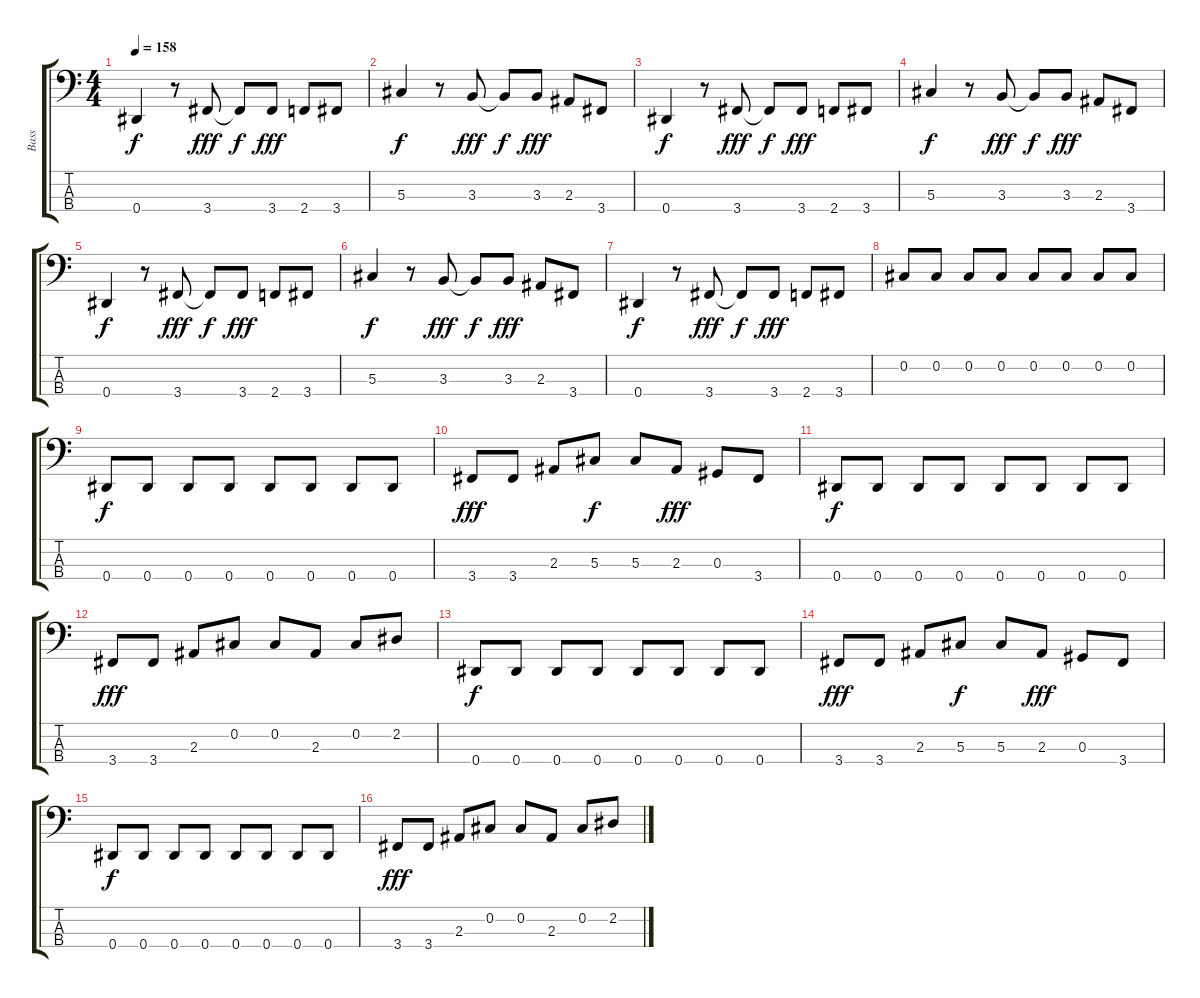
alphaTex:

\track ("Bass" "Bass") {instrument electricbassfinger}
\staff {score tabs}
\tuning (Gb2 Db2 Ab1 Eb1) {hide}
\ts (4 4)
\tempo 158
\clef f4
\ks c
0.4.4{dy f} r.8 3.4.8{dy fff} 3.4{t}.8{dy f} 3.4.8{dy fff} 2.4.8 3.4.8 |
5.3.4{dy f} r.8 3.3.8{dy fff} 3.3{t}.8{dy f} 3.3.8{dy fff} 2.3.8 3.4.8 |
0.4.4{dy f} r.8 3.4.8{dy fff} 3.4{t}.8{dy f} 3.4.8{dy fff} 2.4.8 3.4.8 |
5.3.4{dy f} r.8 3.3.8{dy fff} 3.3{t}.8{dy f} 3.3.8{dy fff} 2.3.8 3.4.8 |
0.4.4{dy f} r.8 3.4.8{dy fff} 3.4{t}.8{dy f} 3.4.8{dy fff} 2.4.8 3.4.8 |
5.3.4{dy f} r.8 3.3.8{dy fff} 3.3{t}.8{dy f} 3.3.8{dy fff} 2.3.8 3.4.8 |
0.4.4{dy f} r.8 3.4.8{dy fff} 3.4{t}.8{dy f} 3.4.8{dy fff} 2.4.8 3.4.8 |
0.2.8 0.2.8 0.2.8 0.2.8 0.2.8 0.2.8 0.2.8 0.2.8 |
0.4.8{dy f} 0.4.8 0.4.8 0.4.8 0.4.8 0.4.8 0.4.8 0.4.8 |
3.4.8{dy fff} 3.4.8 2.3.8 5.3.8{dy f} 5.3.8 2.3.8{dy fff} 0.3.8 3.4.8 |
0.4.8{dy f} 0.4.8 0.4.8 0.4.8 0.4.8 0.4.8 0.4.8 0.4.8 |
3.4.8{dy fff} 3.4.8 2.3.8 0.2.8 0.2.8 2.3.8 0.2.8 2.2.8 |
0.4.8{dy f} 0.4.8 0.4.8 0.4.8 0.4.8 0.4.8 0.4.8 0.4.8 |
3.4.8{dy fff} 3.4.8 2.3.8 5.3.8{dy f} 5.3.8 2.3.8{dy fff} 0.3.8 3.4.8 |
0.4.8{dy f} 0.4.8 0.4.8 0.4.8 0.4.8 0.4.8 0.4.8 0.4.8 |
3.4.8{dy fff} 3.4.8 2.3.8 0.2.8 0.2.8 2.3.8 0.2.8 2.2.8
